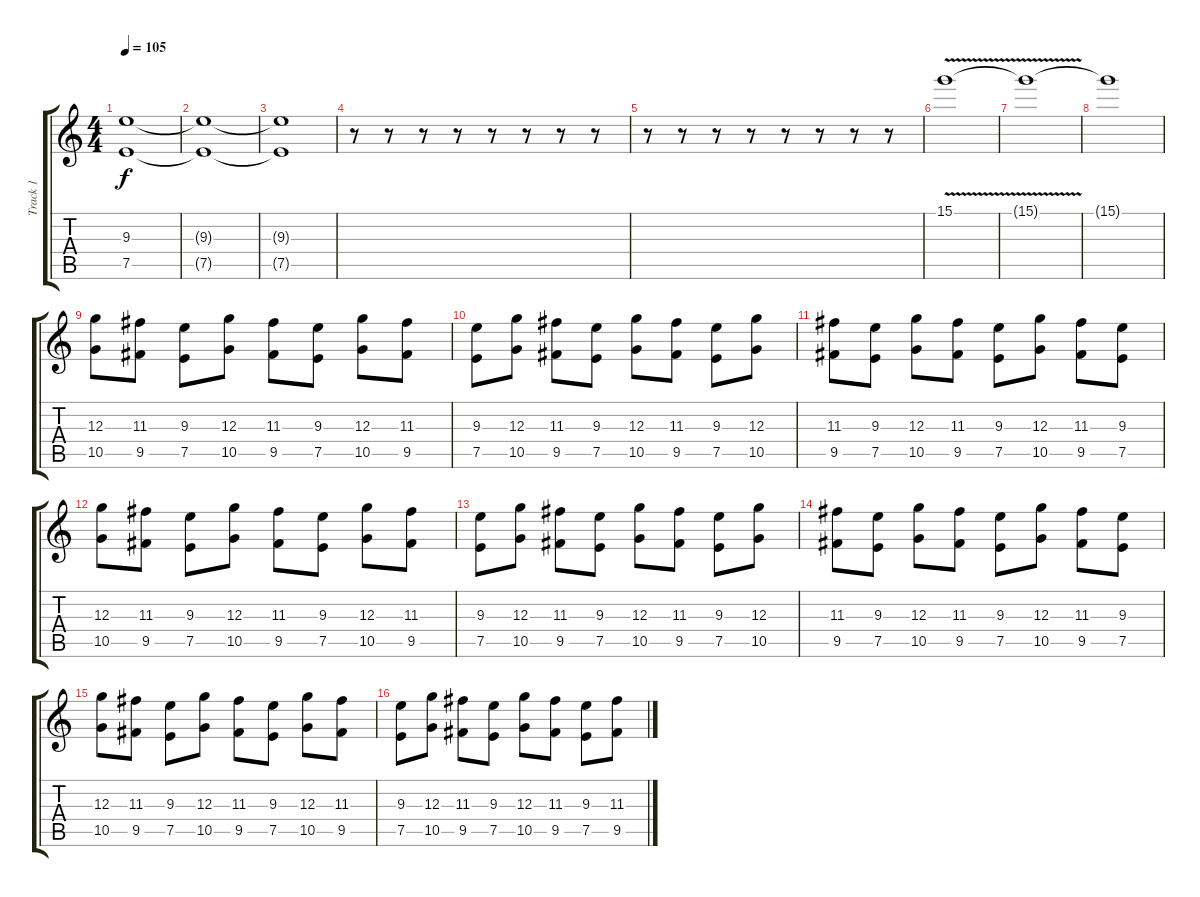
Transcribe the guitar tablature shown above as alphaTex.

\track ("Track 1" "Track 1") {instrument electricguitarclean}
\staff {score tabs}
\tuning (E4 B3 G3 D3 A2 D2) {hide}
\ts (4 4)
\tempo 105
\clef g2
\ks c
(9.3 7.5).1{dy f} |
(9.3{t} 7.5{t}).1 |
(9.3{t} 7.5{t}).1 |
r.8 r.8 r.8 r.8 r.8 r.8 r.8 r.8 |
r.8{volume 0} r.8 r.8 r.8 r.8 r.8 r.8 r.8 |
15.1{v}.1{volume 10 instrument distortionguitar} |
15.1{t}.1{volume 16} |
15.1{t}.1 |
(12.3 10.5).8{volume 16 instrument distortionguitar} (11.3 9.5).8 (9.3 7.5).8 (12.3 10.5).8 (11.3 9.5).8 (9.3 7.5).8 (12.3 10.5).8 (11.3 9.5).8 |
(9.3 7.5).8 (12.3 10.5).8 (11.3 9.5).8 (9.3 7.5).8 (12.3 10.5).8 (11.3 9.5).8 (9.3 7.5).8 (12.3 10.5).8 |
(11.3 9.5).8 (9.3 7.5).8 (12.3 10.5).8 (11.3 9.5).8 (9.3 7.5).8 (12.3 10.5).8 (11.3 9.5).8 (9.3 7.5).8 |
(12.3 10.5).8 (11.3 9.5).8 (9.3 7.5).8 (12.3 10.5).8 (11.3 9.5).8 (9.3 7.5).8 (12.3 10.5).8 (11.3 9.5).8 |
(9.3 7.5).8 (12.3 10.5).8 (11.3 9.5).8 (9.3 7.5).8 (12.3 10.5).8 (11.3 9.5).8 (9.3 7.5).8 (12.3 10.5).8 |
(11.3 9.5).8 (9.3 7.5).8 (12.3 10.5).8 (11.3 9.5).8 (9.3 7.5).8 (12.3 10.5).8 (11.3 9.5).8 (9.3 7.5).8 |
(12.3 10.5).8 (11.3 9.5).8 (9.3 7.5).8 (12.3 10.5).8 (11.3 9.5).8 (9.3 7.5).8 (12.3 10.5).8 (11.3 9.5).8 |
(9.3 7.5).8 (12.3 10.5).8 (11.3 9.5).8 (9.3 7.5).8 (12.3 10.5).8 (11.3 9.5).8 (9.3 7.5).8 (11.3 9.5).8
